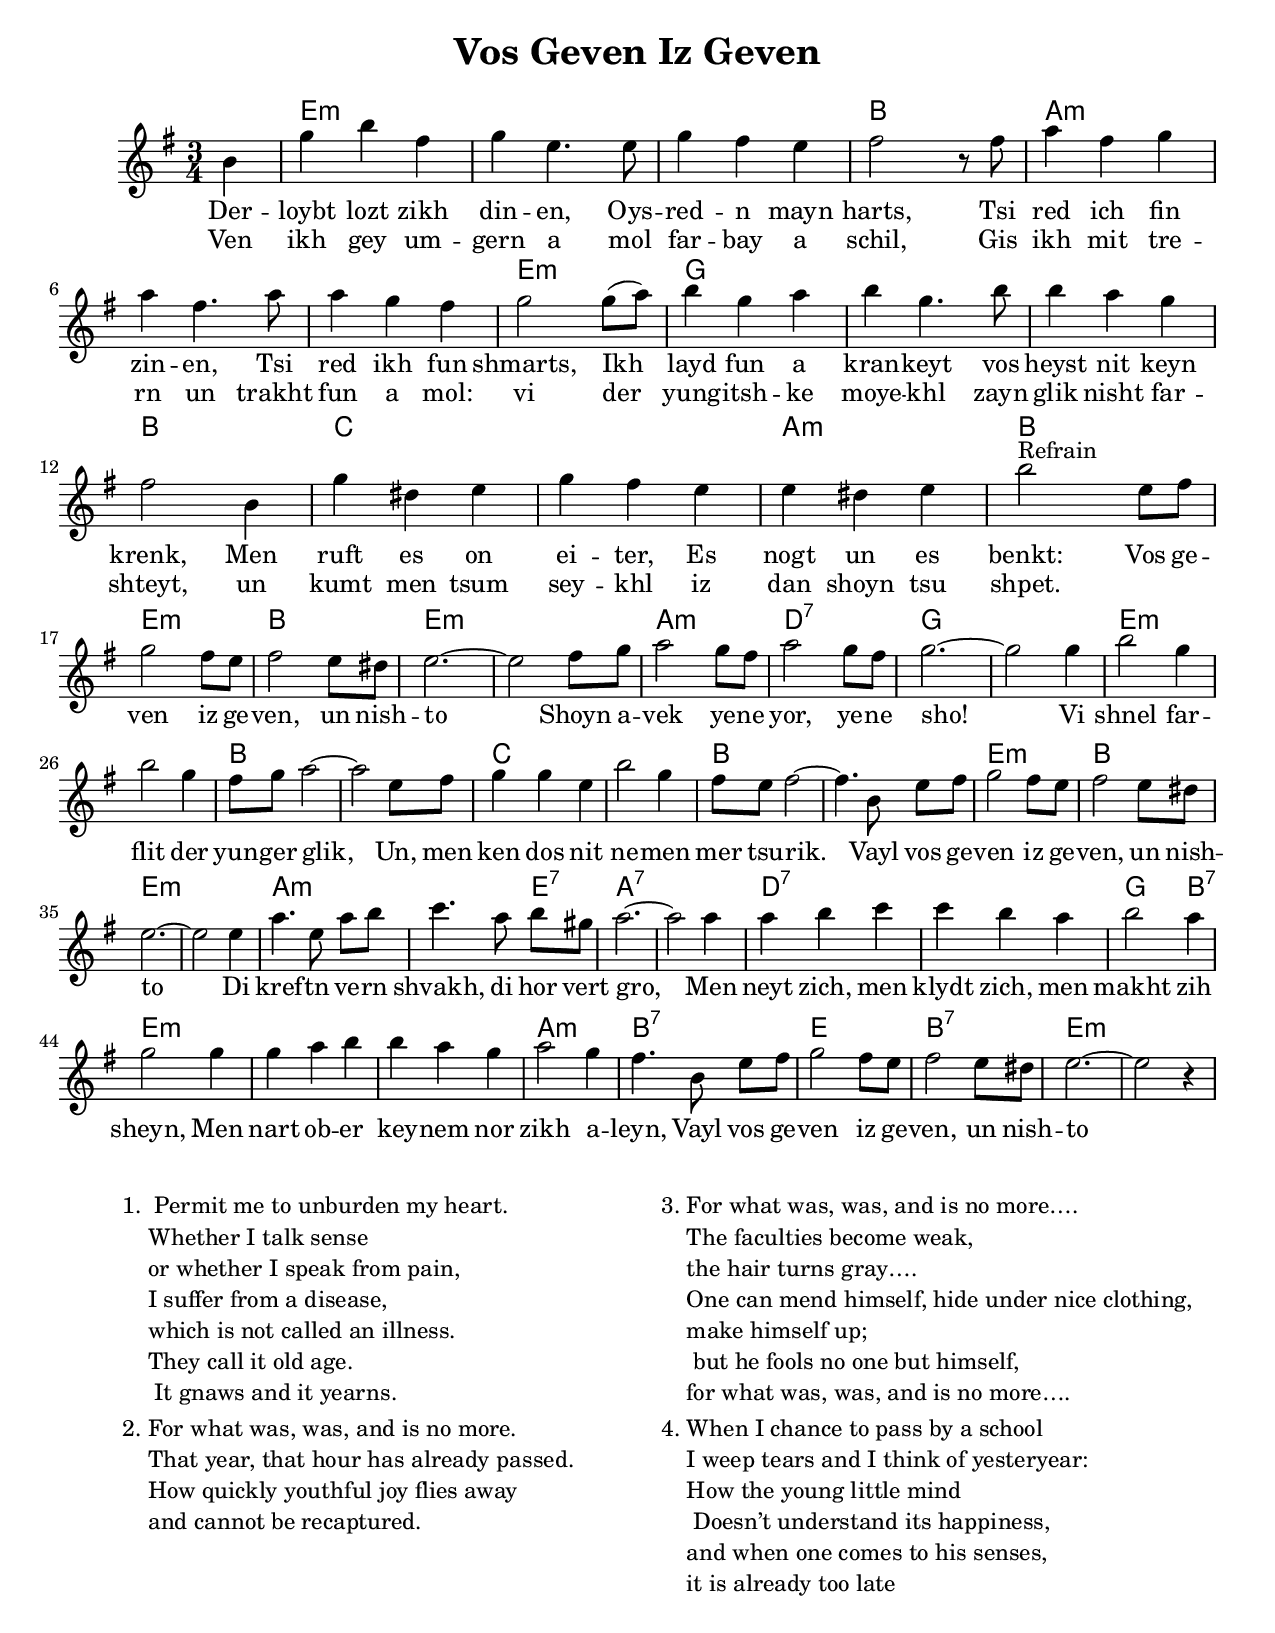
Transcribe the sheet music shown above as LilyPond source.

\version "2.18.0"
\include "english.ly"
\paper{
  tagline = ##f
  print-all-headers = ##t
  #(set-paper-size "letter")
}
date = #(strftime "%d-%m-%Y" (localtime (current-time)))

%\markup{ \italic{ " Updated " \date  }  }

%\markup{ Got something to say? }

global = {
  \clef treble
  \key e \minor
  \time 3/4
  \set Score.markFormatter = #format-mark-box-alphabet
}

%#################################### Melody ########################
melody = \relative c'' {
  \global
  \partial 4 b4 %lead in notes

  g'4 b fs
  g4 e4. e8
  g4 fs e
  fs2 r8 fs8|

  a4 fs g
  a4 fs4. a8
  a4 g fs
  g2 g8(a)

  b4
  g a
  b4 g4. b8
  b4 a g

  fs2 b,4|
  g'4 ds e
  g4 fs e
  e4 ds e

  b'2 ^"Refrain" e,8 fs \break
  g2 fs8 e
  fs2 e8 ds
  e2.

  ~e2 fs8 g
  a2 g8 fs
  a2 g8 fs
  g2.~

  g2 g4|
  b2 g4
  b2 g4
  fs8 g a2~
  a2 e8 fs
  g4 g e
  b'2 g4
  %\break
  fs8 e fs2~
  fs4. b,8 e [fs]|
  g2 fs8 e
  fs2 e8 ds
  e2.~e2 e4|
  %\break
  a4. e8 a [b]
  c4. a8 b [gs]
  a2.~
  a2 a4
  a4 b c
  c b a
  %page1

  b2 a4
  g2 g4
  g4 a b
  b4 a g
  a2 g4
  fs4. b,8 e [fs]
  % \break
  g2 fs8 e
  fs2 e8 ds
  e2.~
  e2 r4
}
%################################# Lyrics #####################
\addlyrics{
  Der -- loybt lozt zikh din -- en,
  Oys -- red -- n mayn harts,
  Tsi red ich fin zin -- en,
  Tsi red ikh fun shmarts,
  Ikh layd fun a kran -- keyt
  vos heyst nit keyn krenk,
  Men ruft es on ei -- ter,
  Es nogt un es benkt:

  Vos ge -- ven iz ge -- ven, un nish -- to
  Shoyn a -- vek ye -- ne yor, ye -- ne sho!
  Vi shnel far -- flit der yun -- ger glik,
  Un, men ken dos nit ne -- men mer tsu -- rik.
  Vayl vos ge -- ven iz ge -- ven, un nish -- to

  Di kref -- tn ve -- rn shvakh,
  di hor vert gro,
  Men neyt zich, men klydt zich, men makht zih sheyn,
  Men nart ob -- er key -- nem nor zikh a -- leyn,
  Vayl vos ge -- ven iz ge -- ven, un nish -- to
}
\addlyrics {
  Ven ikh gey um -- gern a mol far -- bay a
  schil,
  Gis ikh mit tre -- rn
  un trakht fun a mol:
  vi der yung -- itsh -- ke moye -- khl
  zayn glik nisht far -- shteyt,
  un kumt men tsum sey -- khl
  iz dan shoyn tsu shpet.
}
%################################# Chords #######################
harmonies = \chordmode {
  s4
  e4*9:m
  b4*3
  a4*9:m
  e4*3:m
  g4*9
  b4*3
  c4*6
  a4*3:m
  b4*3 %refrain
  e4*3:m
  b4*3
  e4*6:m
  a4*3:m
  d4*3:7
  g4*6
  e4*6:m
  b4*6
  c4*6
  b4*6
  e4*3:m
  b4*3
  e4*6:m
  a4*5:m
  e4:7
  a4*6:7
  d4*6:7 %end 1st page
  g4*2 b4:7
  e4*9:m
  a4*3:m
  b4*3:7
  e4*3
  b4*3:7
  e4*6:m

}

\score {
  <<
    \new ChordNames {
      \set chordChanges = ##t
      \harmonies
    }
    \new Staff
    \melody
  >>
  \header{
    title= "Vos Geven Iz Geven"
    subtitle=""
    composer= ""
    instrument =""
    arranger= ""
  }
  \layout{indent = 1.0\cm}
  \midi {
    \tempo 4 = 120

    % \midi { }
  }
}

% more verses:
\markup{}
\markup {
  \fill-line {
    \hspace #0.1 % distance from left margin
    \column {
      \line {
        "1."
        \column {
          " Permit me to unburden my heart."
          "Whether I talk sense"
          "or whether I speak from pain,"
          "I suffer from a disease,"
          "which is not called an illness."
          "They call it old age."
          " It gnaws and it yearns."
        }
      }
      \hspace #0.2 % vertical distance between verses
      \line {
        "2."
        \column {
          "For what was, was, and is no more."
          "That year, that hour has already passed."
          "How quickly youthful joy flies away"
          "and cannot be recaptured."
        }
      }
    }
    \hspace #0.1  % horiz. distance between columns
    \column {
      \line {
        "3."
        \column {
          "For what was, was, and is no more…."
          "The faculties become weak,"
          "the hair turns gray…."
          "One can mend himself, hide under nice clothing,"
          "make himself up;"
          " but he fools no one but himself,"
          "for what was, was, and is no more…."
        }
      }
      \hspace #0.2 % distance between verses
      \line {
        "4."
        \column {
          "When I chance to pass by a school"
          "I weep tears and I think of yesteryear:"
          "How the young little mind"
          " Doesn’t understand its happiness,"
          "and when one comes to his senses,"
          "it is already too late"
        }
      }
    }
    \hspace #0.1 % distance to right margin
  }
}


%{
  vos geven iz geven, s'iz mer nishto
  shoyn avek yene tsayt, yene sho!
  vi shnel farflit der yunger glik,
  oy, men ken dos nit nemen mer tsurik.
  vayl vos geven iz geven, s'iz mer nishto.

  di yorn flien avek, di hor vert groy.
  m'neyt zikh, men kleydt zikh,
  men makht zikh sheyn.
  men nart op nit keynem, no

  Permit me
  to unburden my heart.
  Whether I talk sense
  or whethera I speak from pain,
  I suffer from a disease,
  which is not called an illness.
  They call it old age.
  It gnaws and it yearns.

  For what was, was, and is no more.
  That year, that hour has already passed.
  How quickly youthful joy flies away
  and cannot be recaptured.
  For what was, was, and is no more….
  The faculties become weak,
  the hair turns gray….
  One can mend himself, hide under nice clothing,
  make himself up;
  but he fools no one but himself,
  for what was, was, and is no more….

  When I chance to pass by a school,
  I weep tears,
  and I think of yesteryear:
  How the young little mind
  Doesn’t understand its happiness,
  and when one comes to his senses,
  it is already too late


%}
